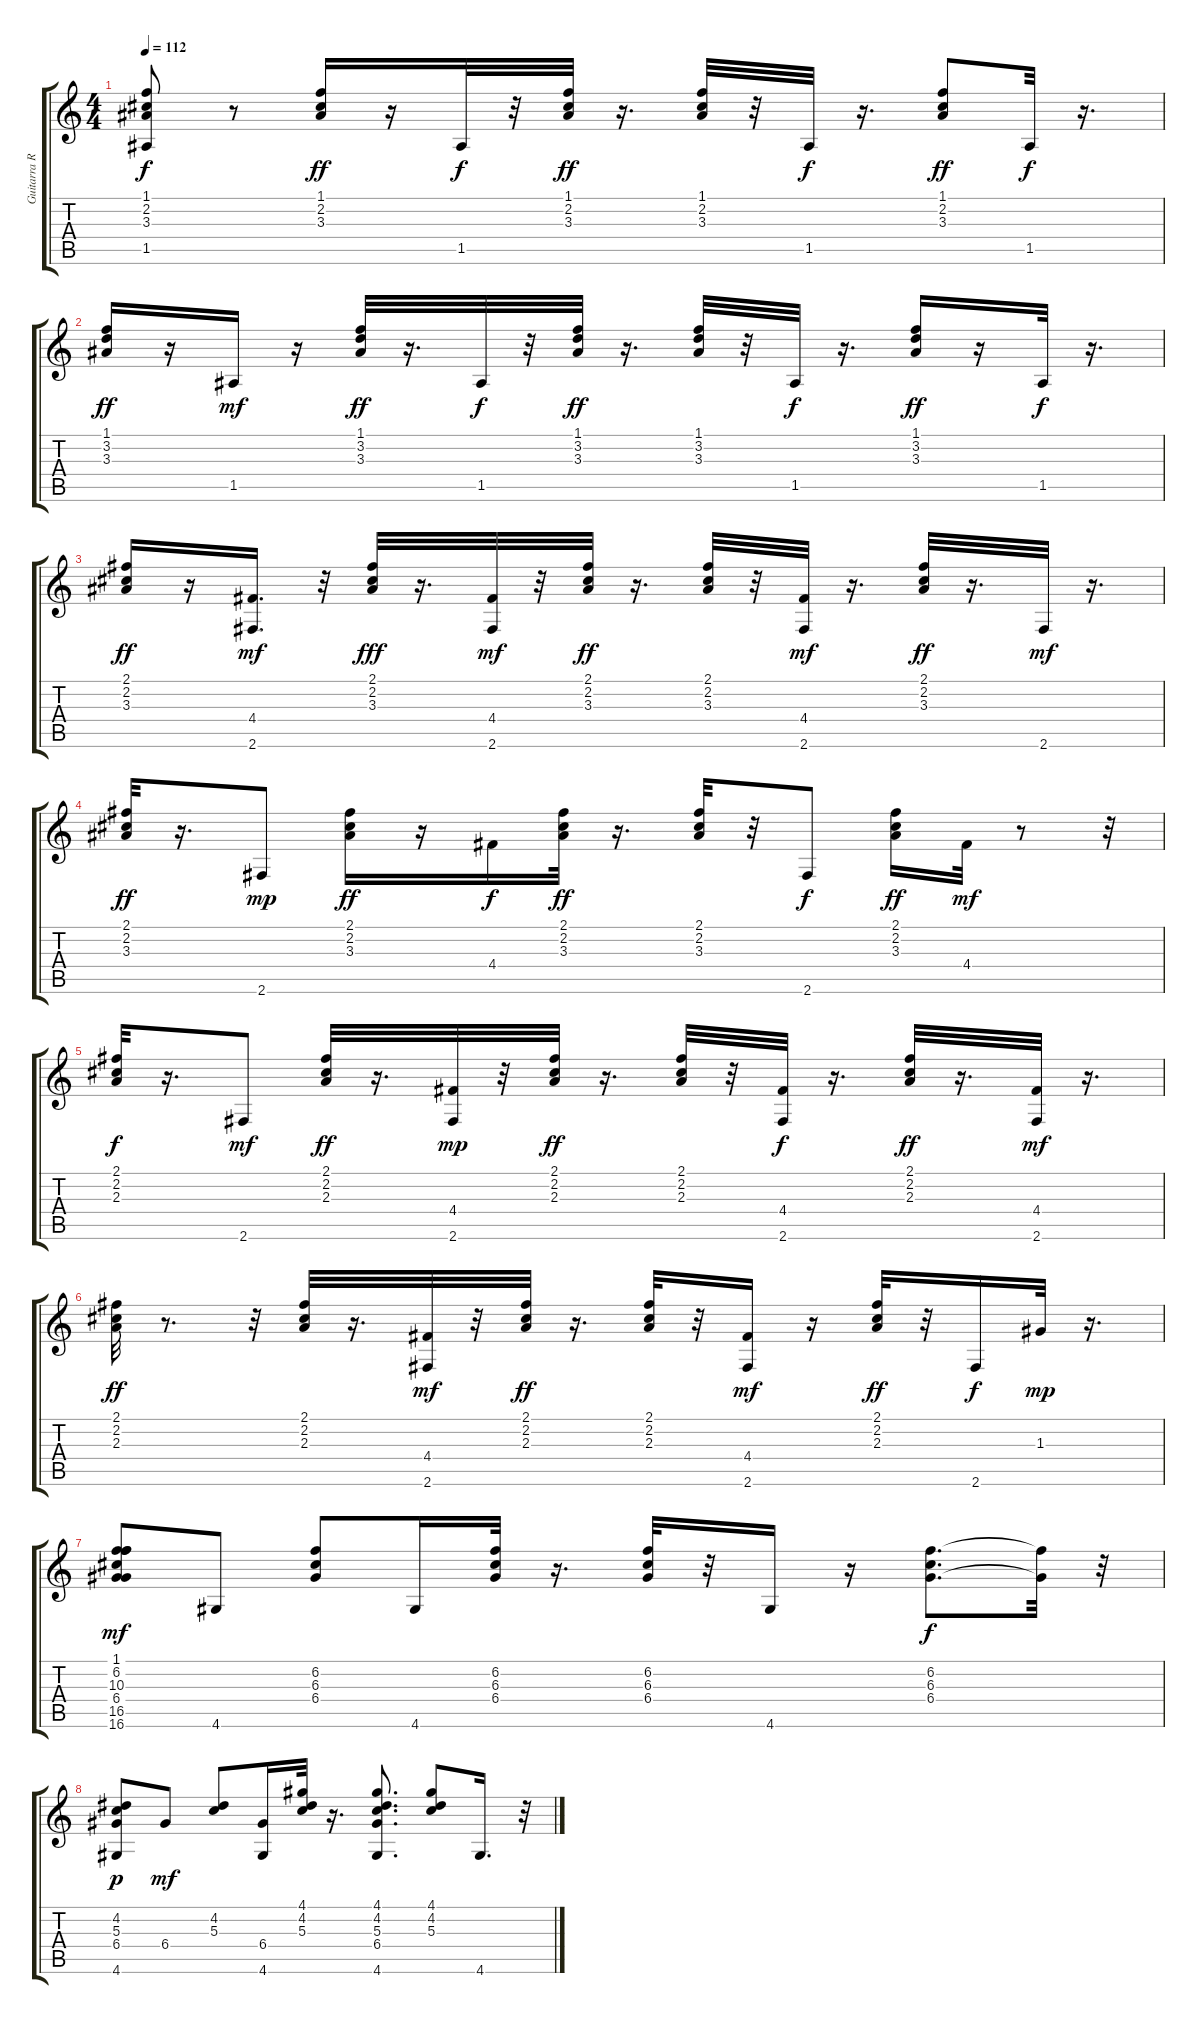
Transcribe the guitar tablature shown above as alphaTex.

\track ("Guitarra Ritmica" "Guitarra R") {instrument acousticguitarsteel}
\staff {score tabs}
\tuning (E4 B3 G3 D3 A2 E2) {hide}
\ts (4 4)
\tempo 112
\clef g2
\ks c
(1.1 2.2 3.3 1.5).8{dy f} r.8 (1.1 2.2 3.3).16{dy ff} r.16 1.5.32{dy f} r.32 (1.1 2.2 3.3).32{dy ff} r.16{d} (1.1 2.2 3.3).32 r.32 1.5.32{dy f} r.16{d} (1.1 2.2 3.3).8{dy ff} 1.5.32{dy f} r.16{d} |
(1.1 3.2 3.3).16{dy ff} r.16 1.5.16{dy mf} r.16 (1.1 3.2 3.3).32{dy ff} r.16{d} 1.5.32{dy f} r.32 (1.1 3.2 3.3).32{dy ff} r.16{d} (1.1 3.2 3.3).32 r.32 1.5.32{dy f} r.16{d} (1.1 3.2 3.3).16{dy ff} r.16 1.5.32{dy f} r.16{d} |
(2.1 2.2 3.3).16{dy ff} r.16 (4.4 2.6).16{d dy mf} r.32 (2.1 2.2 3.3).32{dy fff} r.16{d} (4.4 2.6).32{dy mf} r.32 (2.1 2.2 3.3).32{dy ff} r.16{d} (2.1 2.2 3.3).32 r.32 (4.4 2.6).32{dy mf} r.16{d} (2.1 2.2 3.3).32{dy ff} r.16{d} 2.6.32{dy mf} r.16{d} |
(2.1 2.2 3.3).32{dy ff} r.16{d} 2.6.8{dy mp} (2.1 2.2 3.3).16{dy ff} r.16 4.4.16{dy f} (2.1 2.2 3.3).32{dy ff} r.16{d} (2.1 2.2 3.3).32 r.32 2.6.8{dy f} (2.1 2.2 3.3).16{dy ff} 4.4.32{dy mf} r.8 r.32 |
(2.1 2.2 2.3).32{dy f} r.16{d} 2.6.8{dy mf} (2.1 2.2 2.3).32{dy ff} r.16{d} (4.4 2.6).32{dy mp} r.32 (2.1 2.2 2.3).32{dy ff} r.16{d} (2.1 2.2 2.3).32 r.32 (4.4 2.6).32{dy f} r.16{d} (2.1 2.2 2.3).32{dy ff} r.16{d} (4.4 2.6).32{dy mf} r.16{d} |
(2.1 2.2 2.3).32{dy ff} r.8{d} r.32 (2.1 2.2 2.3).32 r.16{d} (4.4 2.6).32{dy mf} r.32 (2.1 2.2 2.3).32{dy ff} r.16{d} (2.1 2.2 2.3).32 r.32 (4.4 2.6).16{dy mf} r.16 (2.1 2.2 2.3).32{dy ff} r.32 2.6.16{dy f} 1.3.32{dy mp} r.16{d} |
(1.1 6.2 10.3 6.4 16.5 16.6).8{dy mf} 4.6.8 (6.2 6.3 6.4).8 4.6.16 (6.2 6.3 6.4).32 r.16{d} (6.2 6.3 6.4).32 r.32 4.6.16 r.16 (6.2 6.3 6.4).8{d dy f} (6.2{t} 6.4{t}).32 r.32 |
(4.2 5.3 6.4 4.6).8{dy p} 6.4.8{dy mf} (4.2 5.3).8 (6.4 4.6).16 (4.1 4.2 5.3).32 r.16{d} (4.1 4.2 5.3 6.4 4.6).8{d} (4.1 4.2 5.3).8 4.6.16{d} r.32
